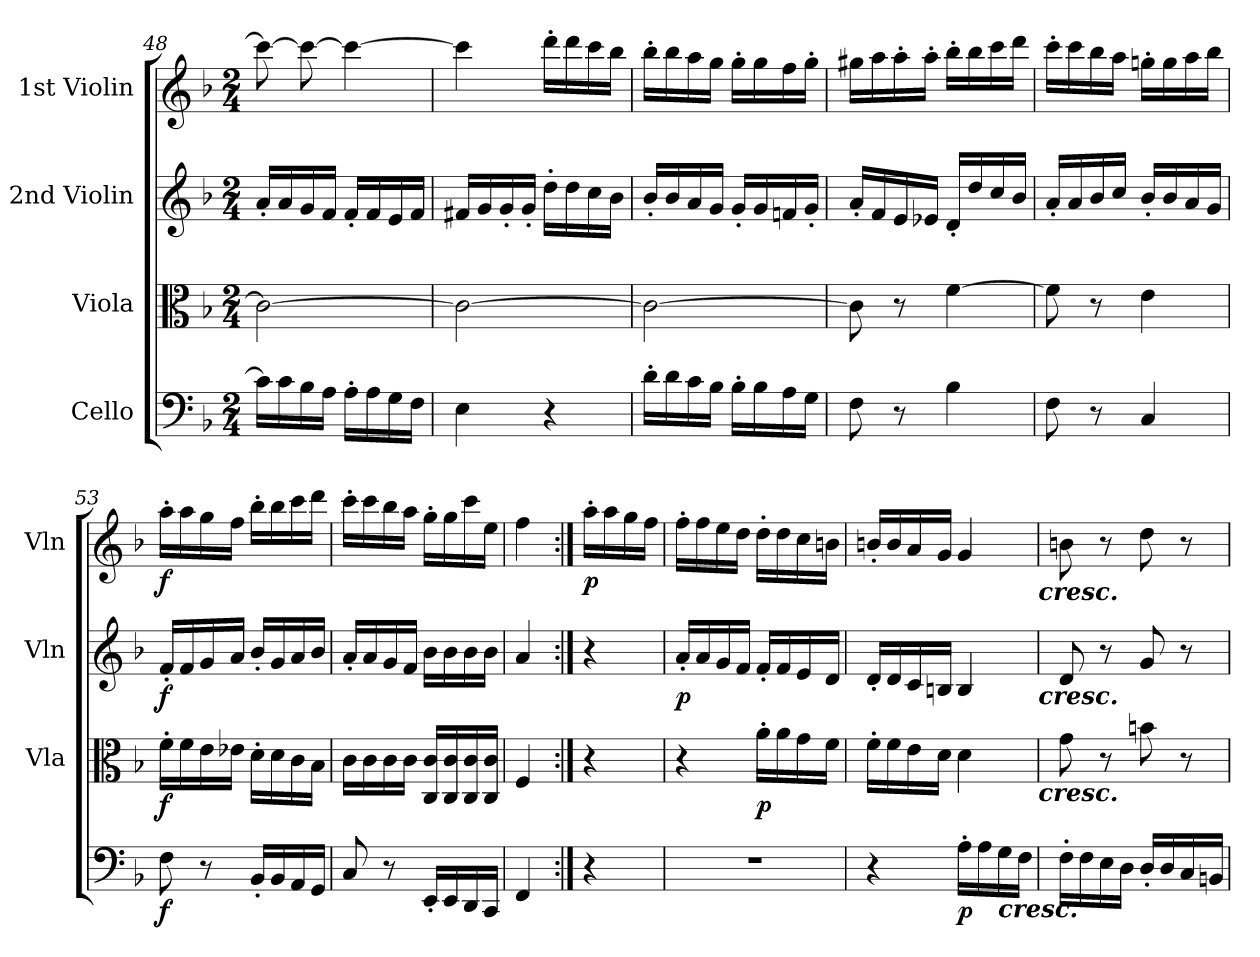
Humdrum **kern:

**kern	**dynam	**kern	**dynam	**kern	**dynam	**kern	**dynam
*part4	*part4	*part3	*part3	*part2	*part2	*part1	*part1
*staff4	*staff4	*staff3	*staff3	*staff2	*staff2	*staff1	*staff1
*I"Cello	*	*I"Viola	*	*I"2nd Violin	*	*I"1st Violin	*
*	*	*I'Vla	*	*I'Vln	*	*I'Vln	*
*clefF4	*	*clefC3	*	*clefG2	*	*clefG2	*
*k[b-]	*	*k[b-]	*	*k[b-]	*	*k[b-]	*
*F:	*	*F:	*	*F:	*	*F:	*
*M2/4	*	*M2/4	*	*M2/4	*	*M2/4	*
=48	=48	=48	=48	=48	=48	=48	=48
16c\LL]	.	2c\_	.	16a'/LL	.	8ccc\_	.
16c\	.	.	.	16a/	.	.	.
16B-\	.	.	.	16g/	.	8ccc\_	.
16A\JJ	.	.	.	16f/JJ	.	.	.
16A'\LL	.	.	.	16f'/LL	.	4ccc\_	.
16A\	.	.	.	16f/	.	.	.
16G\	.	.	.	16e/	.	.	.
16F\JJ	.	.	.	16f/JJ	.	.	.
=49	=49	=49	=49	=49	=49	=49	=49
4E\	.	2c\_	.	16f#X/LL	.	4ccc\]	.
.	.	.	.	16g/	.	.	.
.	.	.	.	16g'/	.	.	.
.	.	.	.	16g'/JJ	.	.	.
4r	.	.	.	16dd'\LL	.	16ddd'\LL	.
.	.	.	.	16dd\	.	16ddd\	.
.	.	.	.	16cc\	.	16ccc\	.
.	.	.	.	16b-\JJ	.	16bb-\JJ	.
=50	=50	=50	=50	=50	=50	=50	=50
16d'\LL	.	2c\_	.	16b-'/LL	.	16bb-'\LL	.
16d\	.	.	.	16b-/	.	16bb-\	.
16c\	.	.	.	16a/	.	16aa\	.
16B-\JJ	.	.	.	16g/JJ	.	16gg\JJ	.
16B-'\LL	.	.	.	16g'/LL	.	16gg'\LL	.
16B-\	.	.	.	16g/	.	16gg\	.
16A\	.	.	.	16fn/	.	16ff\	.
16G\JJ	.	.	.	16g'/JJ	.	16gg'\JJ	.
=51	=51	=51	=51	=51	=51	=51	=51
8F\	.	8c\]	.	16a'/LL	.	16gg#X\LL	.
.	.	.	.	16f/	.	16aa\	.
8r	.	8r	.	16e/	.	16aa'\	.
.	.	.	.	16e-X/JJ	.	16aa'\JJ	.
4B-\	.	[4f\	.	16d'/LL	.	16bb-'\LL	.
.	.	.	.	16dd/	.	16bb-\	.
.	.	.	.	16cc/	.	16ccc\	.
.	.	.	.	16b-/JJ	.	16ddd\JJ	.
=52	=52	=52	=52	=52	=52	=52	=52
8F\	.	8f\]	.	16a'/LL	.	16ccc'\LL	.
.	.	.	.	16a/	.	16ccc\	.
8r	.	8r	.	16b-/	.	16bb-\	.
.	.	.	.	16cc/JJ	.	16aa\JJ	.
4C/	.	4e\	.	16b-'/LL	.	16ggn'\LL	.
.	.	.	.	16b-/	.	16gg\	.
.	.	.	.	16a/	.	16aa\	.
.	.	.	.	16g/JJ	.	16bb-\JJ	.
=53	=53	=53	=53	=53	=53	=53	=53
!	!LO:DY:b	!	!LO:DY:b	!	!LO:DY:b	!	!LO:DY:b
8F\	f	16f'\LL	f	16f'/LL	f	16aa'\LL	f
.	.	16f\	.	16f/	.	16aa\	.
8r	.	16e\	.	16g/	.	16gg\	.
.	.	16e-X\JJ	.	16a/JJ	.	16ff\JJ	.
16BB-'/LL	.	16d'\LL	.	16b-'/LL	.	16bb-'\LL	.
16BB-/	.	16d\	.	16g/	.	16bb-\	.
16AA/	.	16c\	.	16a/	.	16ccc\	.
16GG/JJ	.	16B-\JJ	.	16b-/JJ	.	16ddd\JJ	.
=54	=54	=54	=54	=54	=54	=54	=54
8C/	.	16c\LL	.	16a'/LL	.	16ccc'\LL	.
.	.	16c\	.	16a/	.	16ccc\	.
8r	.	16c\	.	16g/	.	16bb-\	.
.	.	16c\JJ	.	16f/JJ	.	16aa\JJ	.
16EE'/LL	.	16C/ 16c/LL	.	16b-\LL	.	16gg'\LL	.
16EE/	.	16C/ 16c/	.	16b-\	.	16gg\	.
16DD/	.	16C/ 16c/	.	16b-\	.	16ccc\	.
16CC/JJ	.	16C/ 16c/JJ	.	16b-\JJ	.	16ee\JJ	.
=55	=55	=55	=55	=55	=55	=55	=55
4FF/	.	4F/	.	4a/	.	4ff\	.
=56:|!	=56:|!	=56:|!	=56:|!	=56:|!	=56:|!	=56:|!	=56:|!
!	!	!	!	!	!	!	!LO:DY:b
4r	.	4r	.	4r	.	16aa'\LL	p
.	.	.	.	.	.	16aa\	.
.	.	.	.	.	.	16gg\	.
.	.	.	.	.	.	16ff\JJ	.
=57	=57	=57	=57	=57	=57	=57	=57
!	!	!	!	!	!LO:DY:b	!	!
2r	.	4r	.	16a'/LL	p	16ff'\LL	.
.	.	.	.	16a/	.	16ff\	.
.	.	.	.	16g/	.	16ee\	.
.	.	.	.	16f/JJ	.	16dd\JJ	.
!	!	!	!LO:DY:b	!	!	!	!
.	.	16a'\LL	p	16f'/LL	.	16dd'\LL	.
.	.	16a\	.	16f/	.	16dd\	.
.	.	16g\	.	16e/	.	16cc\	.
.	.	16f\JJ	.	16d/JJ	.	16bn\JJ	.
=58	=58	=58	=58	=58	=58	=58	=58
4r	.	16f'\LL	.	16d'/LL	.	16bn'/LL	.
.	.	16f\	.	16d/	.	16b/	.
.	.	16e\	.	16c/	.	16a/	.
.	.	16d\JJ	.	16Bn/JJ	.	16g/JJ	.
!	!LO:DY:b	!	!	!	!	!	!
16A'\LL	p	4d\	.	4B/	.	4g/	.
16A\	.	.	.	.	.	.	.
!LO:TX:b:Bi:t=cresc.	!	!	!	!	!	!	!
16G\	.	.	.	.	.	.	.
16F\JJ	.	.	.	.	.	.	.
!	!	!	!	!	!	!LO:TX:b:Bi:t=cresc.	!
!	!	!	!	!LO:TX:b:Bi:t=cresc.	!	!	!
!	!	!LO:TX:b:Bi:t=cresc.	!	!	!	!	!
=59	=59	=59	=59	=59	=59	=59	=59
16F'\LL	.	8g\	.	8d/	.	8bn\	.
16F\	.	.	.	.	.	.	.
16E\	.	8r	.	8r	.	8r	.
16D\JJ	.	.	.	.	.	.	.
16D'/LL	.	8bn\	.	8g/	.	8dd\	.
16D/	.	.	.	.	.	.	.
16C/	.	8r	.	8r	.	8r	.
16BBn/JJ	.	.	.	.	.	.	.
=	=	=	=	=	=	=	=
*-	*-	*-	*-	*-	*-	*-	*-
